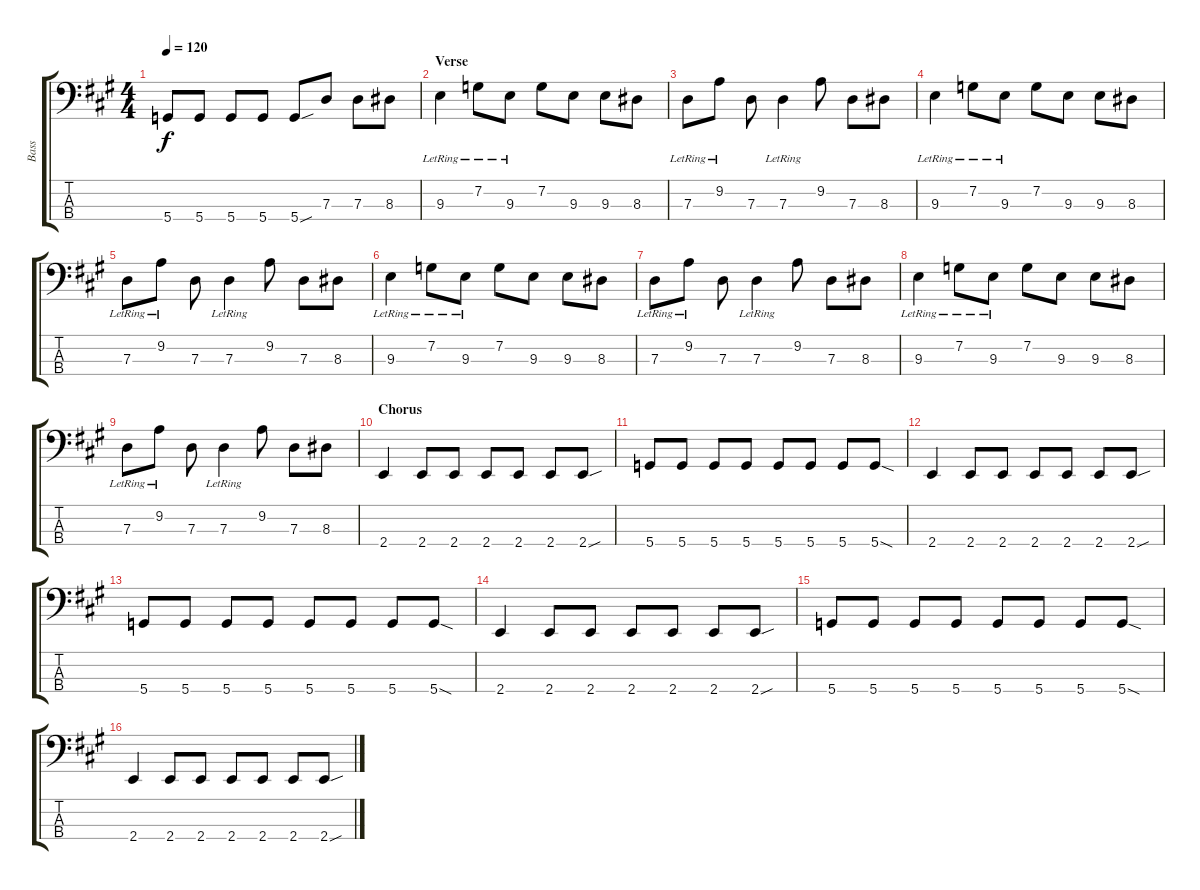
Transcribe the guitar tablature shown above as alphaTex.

\track ("Bass" "Bass") {instrument electricbassfinger}
\staff {score tabs}
\tuning (F2 C2 G1 D1) {hide}
\ts (4 4)
\tempo 120
\clef f4
\ks a
5.4.8{dy f} 5.4.8 5.4.8 5.4.8 5.4{sou}.8 7.3.8 7.3.8 8.3.8 |
\section ("" "Verse")
9.3{lr}.4 7.2{lr}.8 9.3{lr}.8 7.2.8 9.3.8 9.3.8 8.3.8 |
7.3{lr}.8 9.2{lr}.8 7.3.8 7.3{lr}.4 9.2.8 7.3.8 8.3.8 |
9.3{lr}.4 7.2{lr}.8 9.3{lr}.8 7.2.8 9.3.8 9.3.8 8.3.8 |
7.3{lr}.8 9.2{lr}.8 7.3.8 7.3{lr}.4 9.2.8 7.3.8 8.3.8 |
9.3{lr}.4 7.2{lr}.8 9.3{lr}.8 7.2.8 9.3.8 9.3.8 8.3.8 |
7.3{lr}.8 9.2{lr}.8 7.3.8 7.3{lr}.4 9.2.8 7.3.8 8.3.8 |
9.3{lr}.4 7.2{lr}.8 9.3{lr}.8 7.2.8 9.3.8 9.3.8 8.3.8 |
7.3{lr}.8 9.2{lr}.8 7.3.8 7.3{lr}.4 9.2.8 7.3.8 8.3.8 |
\section ("" "Chorus")
2.4.4 2.4.8 2.4.8 2.4.8 2.4.8 2.4.8 2.4{sou}.8 |
5.4.8 5.4.8 5.4.8 5.4.8 5.4.8 5.4.8 5.4.8 5.4{sod}.8 |
2.4.4 2.4.8 2.4.8 2.4.8 2.4.8 2.4.8 2.4{sou}.8 |
5.4.8 5.4.8 5.4.8 5.4.8 5.4.8 5.4.8 5.4.8 5.4{sod}.8 |
2.4.4 2.4.8 2.4.8 2.4.8 2.4.8 2.4.8 2.4{sou}.8 |
5.4.8 5.4.8 5.4.8 5.4.8 5.4.8 5.4.8 5.4.8 5.4{sod}.8 |
2.4.4 2.4.8 2.4.8 2.4.8 2.4.8 2.4.8 2.4{sou}.8
